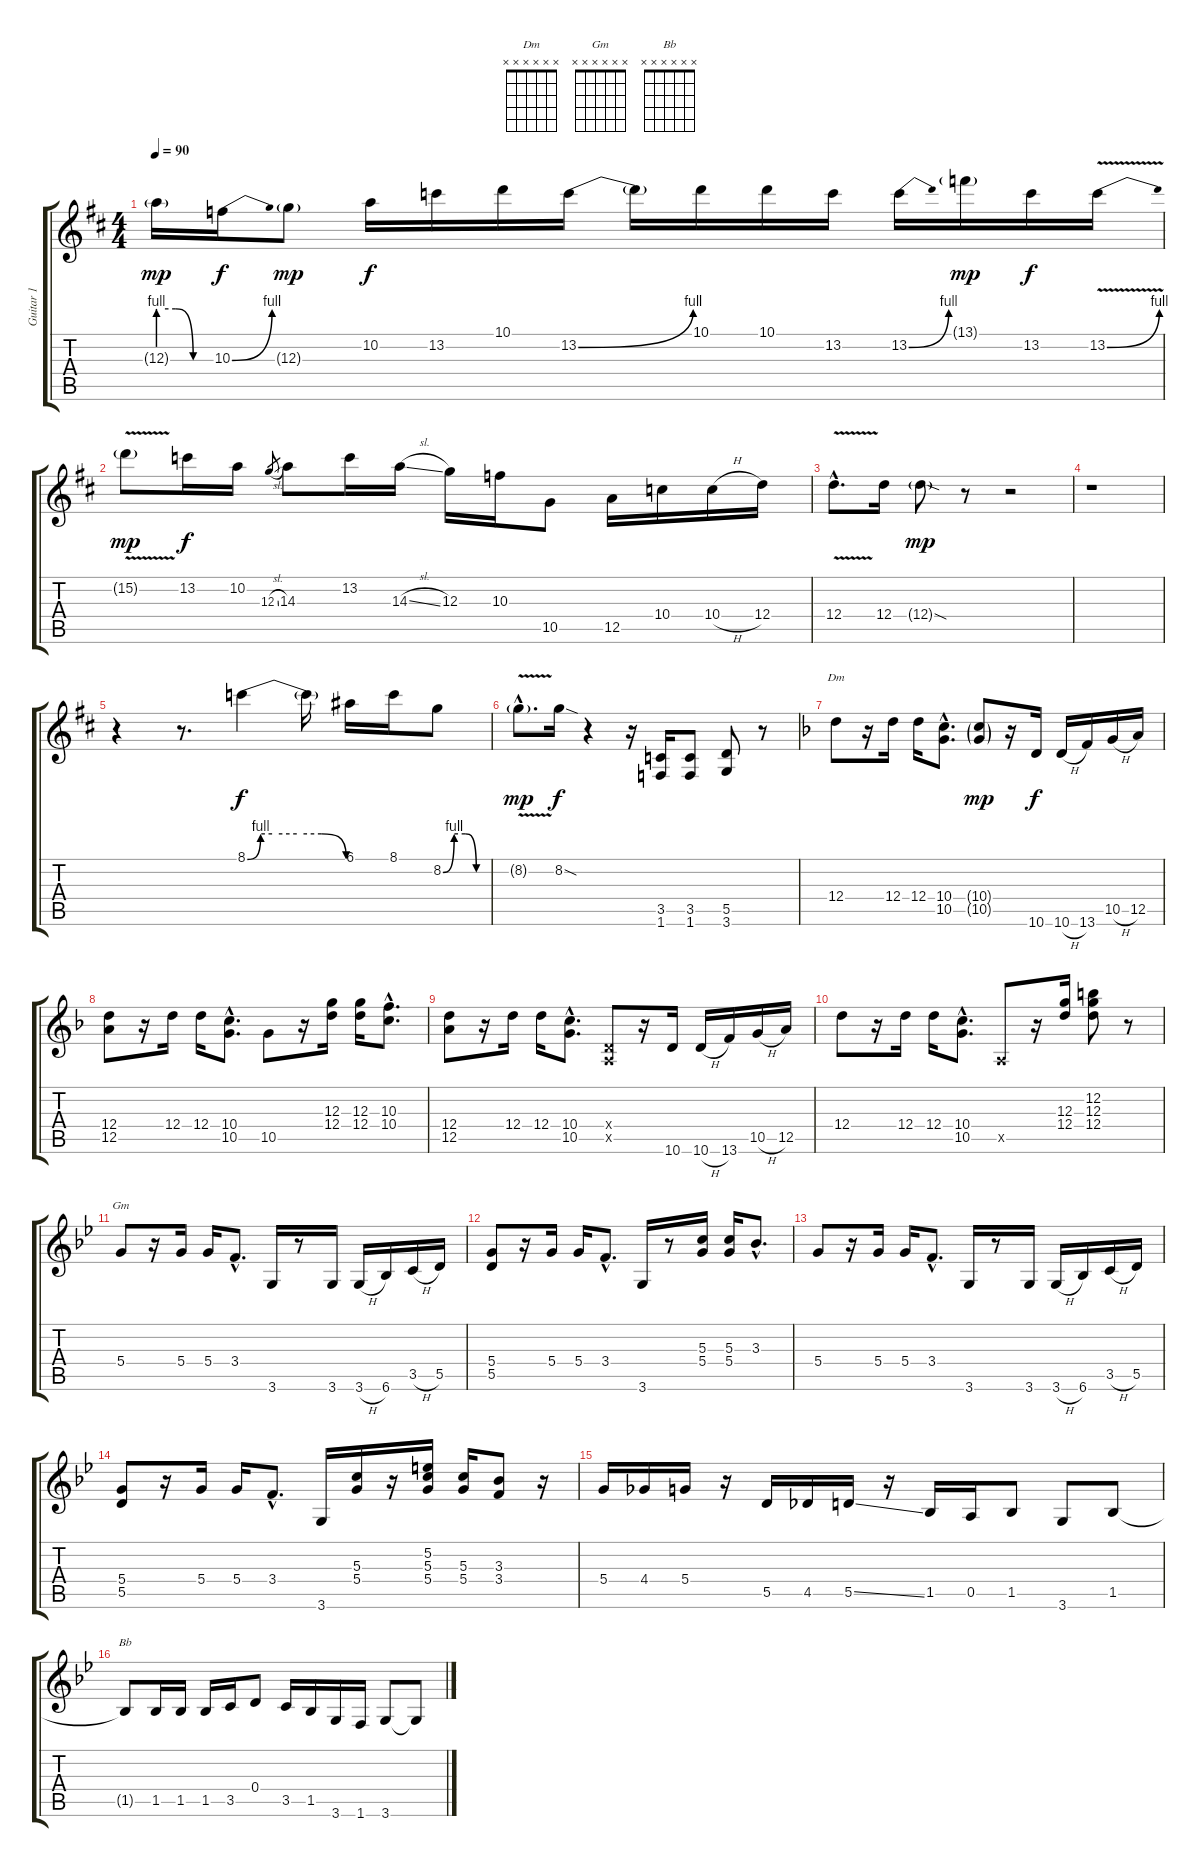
\track ("Guitar 1" "Guitar 1") {instrument overdrivenguitar}
\staff {score tabs}
\tuning (E4 B3 G3 D3 A2 E2) {hide}
\chord ("Dm" x x x x x x)
\chord ("Gm" x x x x x x)
\chord ("Bb" x x x x x x)
\ts (4 4)
\tempo 90
\clef g2
\ks d
12.3{be (custom 0 4 20 4 40 0 60 0) g}.16{dy mp} 10.3{be (bend 0 0 60 4)}.16{dy f} 12.3{g}.8{dy mp} 10.2.16{dy f} 13.2.16 10.1.16 13.2{be (bend 0 0 60 4)}.16 13.2{t}.16 10.1.16 10.1.16 13.2.16 13.2{be (bend 0 0 60 4)}.16 13.1{g}.16{dy mp} 13.2.16{dy f} 13.2{be (bend 0 0 60 4) v}.16 |
15.2{v g}.8{dy mp} 13.2.16{dy f} 10.2.16 12.3{sl}.8{gr} 14.3.8 13.2.16 14.3{sl}.16 12.3.16 10.3.16 10.5.8 12.5.16 10.4.16 10.4{h}.16 12.4.16 |
12.4{v hac}.8{d} 12.4.16 12.4{sod g}.8{dy mp} r.8 r.2 |
r.1 |
r.4 r.8{d} 8.1{be (custom 0 0 8 4 15 4 30 4 45 4 60 0)}.4{dy f} 8.1{t}.16 6.1.16 8.1.16 8.2{be (custom 0 0 15 4 30 4 45 0 60 0)}.8 |
8.2{v g hac}.8{d dy mp} 8.2{sod}.16{dy f} r.4 r.16 (3.5 1.6).16 (3.5 1.6).8 (5.5 3.6).8 r.8 |
\ks f
12.4.8{ch "Dm" volume 13 instrument overdrivenguitar} r.16 12.4.16 12.4.16 (10.4{hac} 10.5{hac}).8{d} (10.4{g} 10.5{g}).8{dy mp} r.16 10.6.16{dy f} 10.6{h}.16 13.6.16 10.5{h}.16 12.5.16 |
(12.4 12.5).8 r.16 12.4.16 12.4.16 (10.4{hac} 10.5{hac}).8{d} 10.5.8 r.16 (12.3 12.4).16 (12.3 12.4).16 (10.3{hac} 10.4{hac}).8{d} |
(12.4 12.5).8 r.16 12.4.16 12.4.16 (10.4{hac} 10.5{hac}).8{d} (0.4{x} 0.5{x}).8 r.16 10.6.16 10.6{h}.16 13.6.16 10.5{h}.16 12.5.16 |
12.4.8 r.16 12.4.16 12.4.16 (10.4{hac} 10.5{hac}).8{d} 0.5{x}.8 r.16 (12.3 12.4).16 (12.2 12.3 12.4).8 r.8 |
\ks bb
5.4.8{ch "Gm"} r.16 5.4.16 5.4.16 3.4{hac}.8{d} 3.6.16 r.8 3.6.16 3.6{h}.16 6.6.16 3.5{h}.16 5.5.16 |
(5.4 5.5).8 r.16 5.4.16 5.4.16 3.4{hac}.8{d} 3.6.16 r.8 (5.3 5.4).16 (5.3 5.4).16 3.3{hac}.8{d} |
5.4.8 r.16 5.4.16 5.4.16 3.4{hac}.8{d} 3.6.16 r.8 3.6.16 3.6{h}.16 6.6.16 3.5{h}.16 5.5.16 |
(5.4 5.5).8 r.16 5.4.16 5.4.16 3.4{hac}.8{d} 3.6.16 (5.3 5.4).16 r.16 (5.2 5.3 5.4).16 (5.3 5.4).16 (3.3 3.4).8 r.16 |
5.4.16 4.4.16 5.4.16 r.16 5.5.16 4.5.16 5.5{ss}.16 r.16 1.5.16 0.5.16 1.5.8 3.6.8 1.5.8 |
1.5{t}.8{ch "Bb"} 1.5.16 1.5.16 1.5.16 3.5.16 0.4.8 3.5.16 1.5.16 3.6.16 1.6.16 3.6.8 3.6{t}.8
